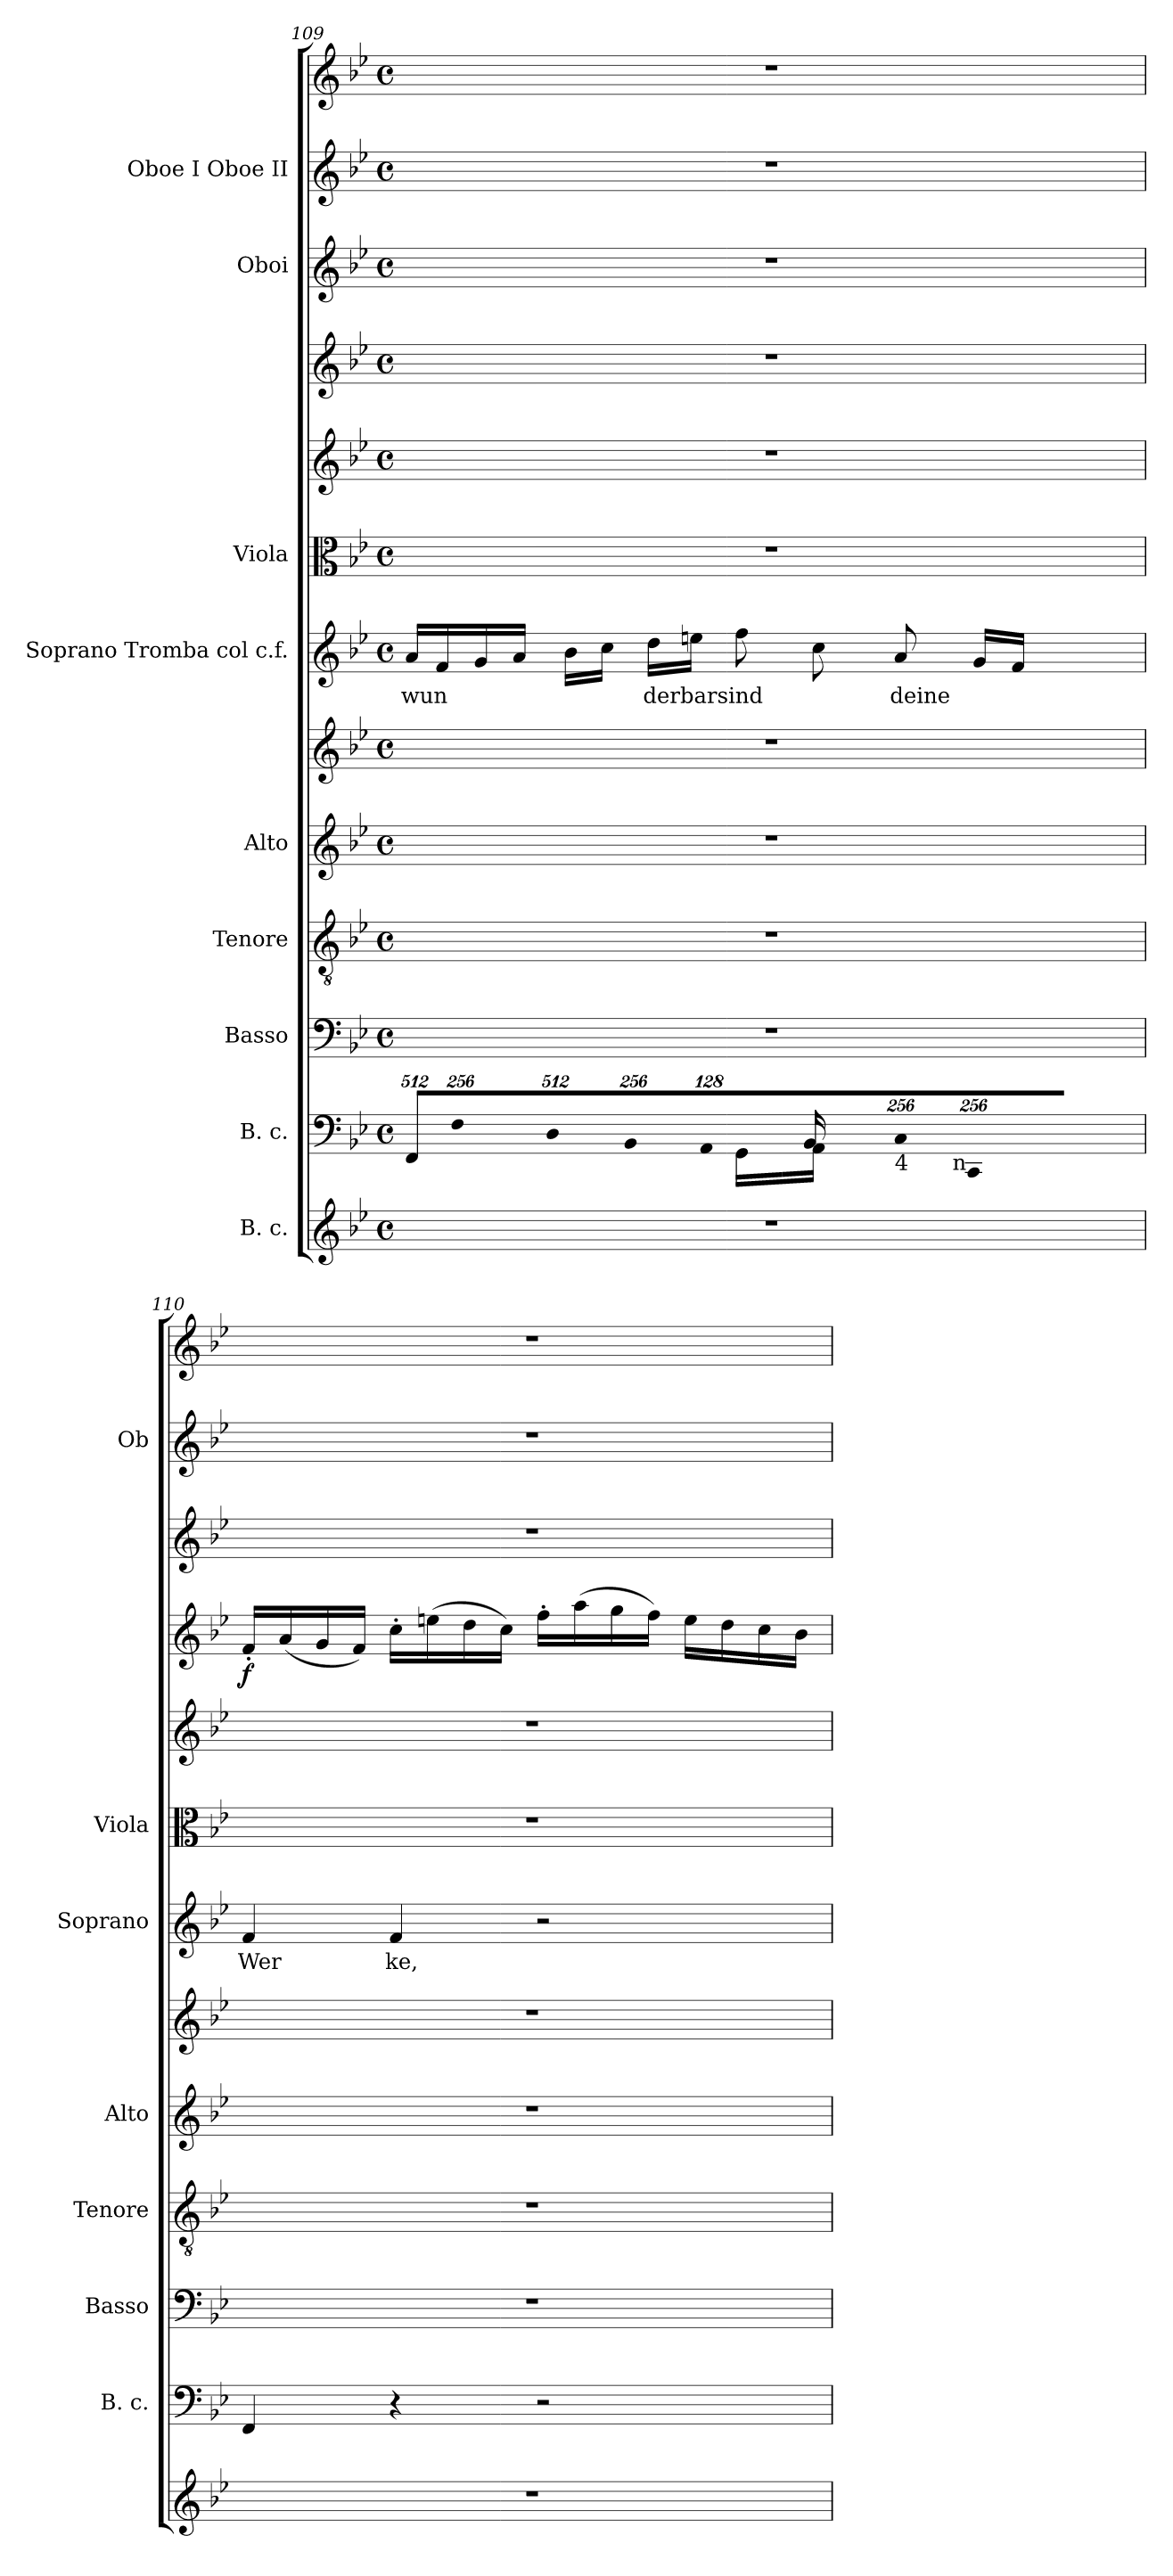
**kern	**kern	**kern	**kern	**kern	**kern	**kern	**text	**kern	**kern	**kern	**dynam	**kern	**kern	**kern
*part12	*part11	*part10	*part9	*part8	*part7	*part6	*part6	*part5	*part4	*part3	*part3	*part2	*part1	*part1
*staff13	*staff12	*staff11	*staff10	*staff9	*staff8	*staff7	*staff7	*staff6	*staff5	*staff4	*staff4	*staff3	*staff2	*staff1
*I"B. c.	*I"B. c.	*I"Basso	*I"Tenore	*I"Alto	*	*I"Soprano Tromba col c.f.	*	*I"Viola	*	*	*	*I"Oboi	*I"Oboe I Oboe II	*
*	*I'B. c.	*I'Basso	*I'Tenore	*I'Alto	*	*I'Soprano	*	*I'Viola	*	*	*	*	*I'Ob	*
*clefG2	*clefF4	*clefF4	*clefGv2	*clefG2	*clefG2	*clefG2	*	*clefC3	*clefG2	*clefG2	*	*clefG2	*clefG2	*clefG2
*k[b-e-]	*k[b-e-]	*k[b-e-]	*k[b-e-]	*k[b-e-]	*k[b-e-]	*k[b-e-]	*	*k[b-e-]	*k[b-e-]	*k[b-e-]	*	*k[b-e-]	*k[b-e-]	*k[b-e-]
*B-:	*B-:	*B-:	*B-:	*B-:	*B-:	*B-:	*	*B-:	*B-:	*B-:	*	*B-:	*B-:	*B-:
*M4/4	*M4/4	*M4/4	*M4/4	*M4/4	*M4/4	*M4/4	*	*M4/4	*M4/4	*M4/4	*	*M4/4	*M4/4	*M4/4
*met(c)	*met(c)	*met(c)	*met(c)	*met(c)	*met(c)	*met(c)	*	*met(c)	*met(c)	*met(c)	*	*met(c)	*met(c)	*met(c)
*	*Xbrackettup	*	*	*	*	*	*	*	*	*	*	*	*	*
=109	=109	=109	=109	=109	=109	=109	=109	=109	=109	=109	=109	=109	=109	=109
!	!LO:N:vis=8	!	!	!	!	!	!LO:LY:b	!	!	!	!	!	!	!
*	*^	*	*	*	*	*	*	*	*	*	*	*	*	*
*	*	*^	*	*	*	*	*	*	*	*	*	*	*	*	*
1r	4096%341FF/L	2ryy	2ryy	1r	1r	1r	1r	16a/LL	wun	1r	1r	1r	.	1r	1r	1r
.	.	.	.	.	.	.	.	16f/	.	.	.	.	.	.	.	.
!	!LO:N:vis=8	!	!	!	!	!	!	!	!	!	!	!	!	!	!	!
.	2048%171F/J	.	.	.	.	.	.	.	.	.	.	.	.	.	.	.
.	.	.	.	.	.	.	.	16g/	.	.	.	.	.	.	.	.
.	32ryy	.	.	.	.	.	.	.	.	.	.	.	.	.	.	.
.	.	.	.	.	.	.	.	16a/JJ	.	.	.	.	.	.	.	.
.	64ryy	.	.	.	.	.	.	.	.	.	.	.	.	.	.	.
.	128ryy	.	.	.	.	.	.	.	.	.	.	.	.	.	.	.
.	2048.ryy	.	.	.	.	.	.	.	.	.	.	.	.	.	.	.
!	!LO:N:vis=8	!	!	!	!	!	!	!	!	!	!	!	!	!	!	!
.	4096%341D/	.	.	.	.	.	.	.	.	.	.	.	.	.	.	.
.	.	.	.	.	.	.	.	16b-\LL	.	.	.	.	.	.	.	.
.	64ryy	.	.	.	.	.	.	.	.	.	.	.	.	.	.	.
.	.	.	.	.	.	.	.	16cc\JJ	.	.	.	.	.	.	.	.
.	128ryy	.	.	.	.	.	.	.	.	.	.	.	.	.	.	.
.	256ryy	.	.	.	.	.	.	.	.	.	.	.	.	.	.	.
.	2048ryy	.	.	.	.	.	.	.	.	.	.	.	.	.	.	.
!	!LO:N:vis=8	!	!	!	!	!	!	!	!	!	!	!	!	!	!	!
.	2048%171BB-/	.	.	.	.	.	.	.	.	.	.	.	.	.	.	.
!	!	!	!	!	!	!	!	!	!LO:LY:b	!	!	!	!	!	!	!
.	.	.	.	.	.	.	.	16dd\LL	derbarsind	.	.	.	.	.	.	.
.	64ryy	.	.	.	.	.	.	.	.	.	.	.	.	.	.	.
.	128ryy	.	.	.	.	.	.	.	.	.	.	.	.	.	.	.
.	.	.	.	.	.	.	.	16een\JJ	.	.	.	.	.	.	.	.
.	256ryy	.	.	.	.	.	.	.	.	.	.	.	.	.	.	.
.	2048ryy	.	.	.	.	.	.	.	.	.	.	.	.	.	.	.
!	!LO:N:vis=16	!	!	!	!	!	!	!	!	!	!	!	!	!	!	!
.	2048%85AA>/	.	.	.	.	.	.	.	.	.	.	.	.	.	.	.
.	64ryy	.	.	.	.	.	.	.	.	.	.	.	.	.	.	.
.	.	16GG\LL	8ryy	.	.	.	.	8ff\	.	.	.	.	.	.	.	.
.	128ryy	.	.	.	.	.	.	.	.	.	.	.	.	.	.	.
.	256ryy	.	.	.	.	.	.	.	.	.	.	.	.	.	.	.
.	512ryy	.	.	.	.	.	.	.	.	.	.	.	.	.	.	.
.	2048.ryy	.	.	.	.	.	.	.	.	.	.	.	.	.	.	.
.	4ryy	.	.	.	.	.	.	.	.	.	.	.	.	.	.	.
.	.	16ryy	.	.	.	.	.	.	.	.	.	.	.	.	.	.
.	.	16AA\JJ	16BB-/	.	.	.	.	8cc\	.	.	.	.	.	.	.	.
.	.	64ryy	16ryy	.	.	.	.	.	.	.	.	.	.	.	.	.
.	.	128ryy	.	.	.	.	.	.	.	.	.	.	.	.	.	.
.	.	256ryy	.	.	.	.	.	.	.	.	.	.	.	.	.	.
.	.	512ryy	.	.	.	.	.	.	.	.	.	.	.	.	.	.
.	.	2048.ryy	.	.	.	.	.	.	.	.	.	.	.	.	.	.
.	.	4ryy	.	.	.	.	.	.	.	.	.	.	.	.	.	.
!	!	!	!LO:TX:b:t=4	!	!	!	!	!	!	!	!	!	!	!	!	!
!	!	!	!LO:N:vis=8	!	!	!	!	!	!LO:LY:b	!	!	!	!	!	!	!
.	.	.	2048%205C</	.	.	.	.	8a/	deine	.	.	.	.	.	.	.
.	8ryy	.	.	.	.	.	.	.	.	.	.	.	.	.	.	.
.	.	.	256...ryy	.	.	.	.	.	.	.	.	.	.	.	.	.
!	!	!	!LO:TX:b:t=n	!	!	!	!	!	!	!	!	!	!	!	!	!
.	.	.	128ryy	.	.	.	.	.	.	.	.	.	.	.	.	.
.	.	.	256ryy	.	.	.	.	.	.	.	.	.	.	.	.	.
.	.	.	2048.ryy	.	.	.	.	.	.	.	.	.	.	.	.	.
!	!	!	!LO:N:vis=8	!	!	!	!	!	!	!	!	!	!	!	!	!
.	.	.	2048%205CC/	.	.	.	.	.	.	.	.	.	.	.	.	.
.	.	.	.	.	.	.	.	16g/LL	.	.	.	.	.	.	.	.
.	16ryy	.	.	.	.	.	.	.	.	.	.	.	.	.	.	.
.	.	.	.	.	.	.	.	16f/JJ	.	.	.	.	.	.	.	.
.	32ryy	.	.	.	.	.	.	.	.	.	.	.	.	.	.	.
.	.	32ryy	.	.	.	.	.	.	.	.	.	.	.	.	.	.
.	.	.	64ryy	.	.	.	.	.	.	.	.	.	.	.	.	.
.	128ryy	.	.	.	.	.	.	.	.	.	.	.	.	.	.	.
.	.	.	128ryy	.	.	.	.	.	.	.	.	.	.	.	.	.
.	256...ryy	.	.	.	.	.	.	.	.	.	.	.	.	.	.	.
.	.	.	256ryy	.	.	.	.	.	.	.	.	.	.	.	.	.
.	.	.	512ryy	.	.	.	.	.	.	.	.	.	.	.	.	.
.	.	1024ryy	.	.	.	.	.	.	.	.	.	.	.	.	.	.
.	.	.	2048.ryy	.	.	.	.	.	.	.	.	.	.	.	.	.
.	.	4096ryy	.	.	.	.	.	.	.	.	.	.	.	.	.	.
*	*	*v	*v	*	*	*	*	*	*	*	*	*	*	*	*	*
=110	=110	=110	=110	=110	=110	=110	=110	=110	=110	=110	=110	=110	=110	=110	=110
!	!	!	!	!	!	!	!	!LO:LY:b	!	!	!	!LO:DY:b	!	!	!
*	*v	*v	*	*	*	*	*	*	*	*	*	*	*	*	*
1r	4FF/	1r	1r	1r	1r	4f/	Wer	1r	1r	16f'</LL	f	1r	1r	1r
.	.	.	.	.	.	.	.	.	.	(<16a/	.	.	.	.
.	.	.	.	.	.	.	.	.	.	16g/	.	.	.	.
.	.	.	.	.	.	.	.	.	.	16f/JJ)	.	.	.	.
!	!	!	!	!	!	!	!LO:LY:b	!	!	!	!	!	!	!
.	4r	.	.	.	.	4f/	ke,	.	.	16cc'>\LL	.	.	.	.
.	.	.	.	.	.	.	.	.	.	(>16een\	.	.	.	.
.	.	.	.	.	.	.	.	.	.	16dd\	.	.	.	.
.	.	.	.	.	.	.	.	.	.	16cc\JJ)	.	.	.	.
.	2r	.	.	.	.	2r	.	.	.	16ff'>\LL	.	.	.	.
.	.	.	.	.	.	.	.	.	.	(>16aa\	.	.	.	.
.	.	.	.	.	.	.	.	.	.	16gg\	.	.	.	.
.	.	.	.	.	.	.	.	.	.	16ff\JJ)	.	.	.	.
.	.	.	.	.	.	.	.	.	.	16ee\LL	.	.	.	.
.	.	.	.	.	.	.	.	.	.	16dd\	.	.	.	.
.	.	.	.	.	.	.	.	.	.	16cc\	.	.	.	.
.	.	.	.	.	.	.	.	.	.	16b-\JJ	.	.	.	.
=	=	=	=	=	=	=	=	=	=	=	=	=	=	=
*-	*-	*-	*-	*-	*-	*-	*-	*-	*-	*-	*-	*-	*-	*-
